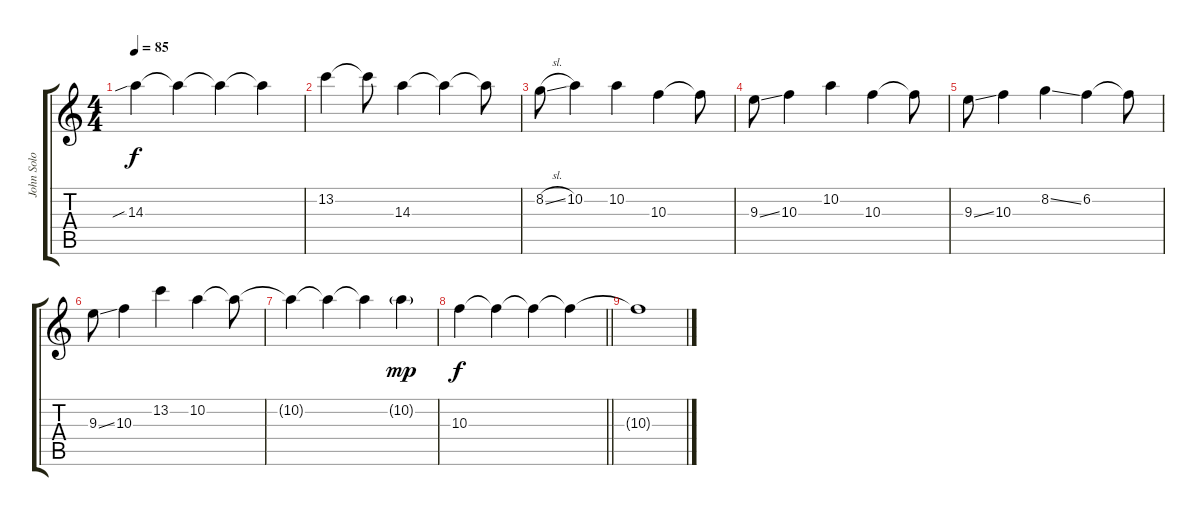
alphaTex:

\track ("John Solo" "John Solo") {instrument overdrivenguitar}
\staff {score tabs}
\tuning (E4 B3 G3 D3 A2 E2) {hide}
\ts (4 4)
\tempo 85
\clef g2
\ks c
14.3{sib}.4{dy f} 14.3{t}.4 14.3{t}.4 14.3{t}.4 |
13.2.4 13.2{t}.8 14.3.4 14.3{t}.4 14.3{t}.8 |
8.2{sl}.8 10.2.4 10.2.4 10.3.4 10.3{t}.8 |
9.3{ss}.8 10.3.4 10.2.4 10.3.4 10.3{t}.8 |
9.3{ss}.8 10.3.4 8.2{ss}.4 6.2.4 6.2{t}.8 |
9.3{ss}.8 10.3.4 13.2.4 10.2.4 10.2{t}.8 |
10.2{t}.4 10.2{t}.4 10.2{t}.4 10.2{g}.4{dy mp} |
\barLineRight lightlight
10.3.4{dy f} 10.3{t}.4 10.3{t}.4 10.3{t}.4 |
10.3{t}.1
